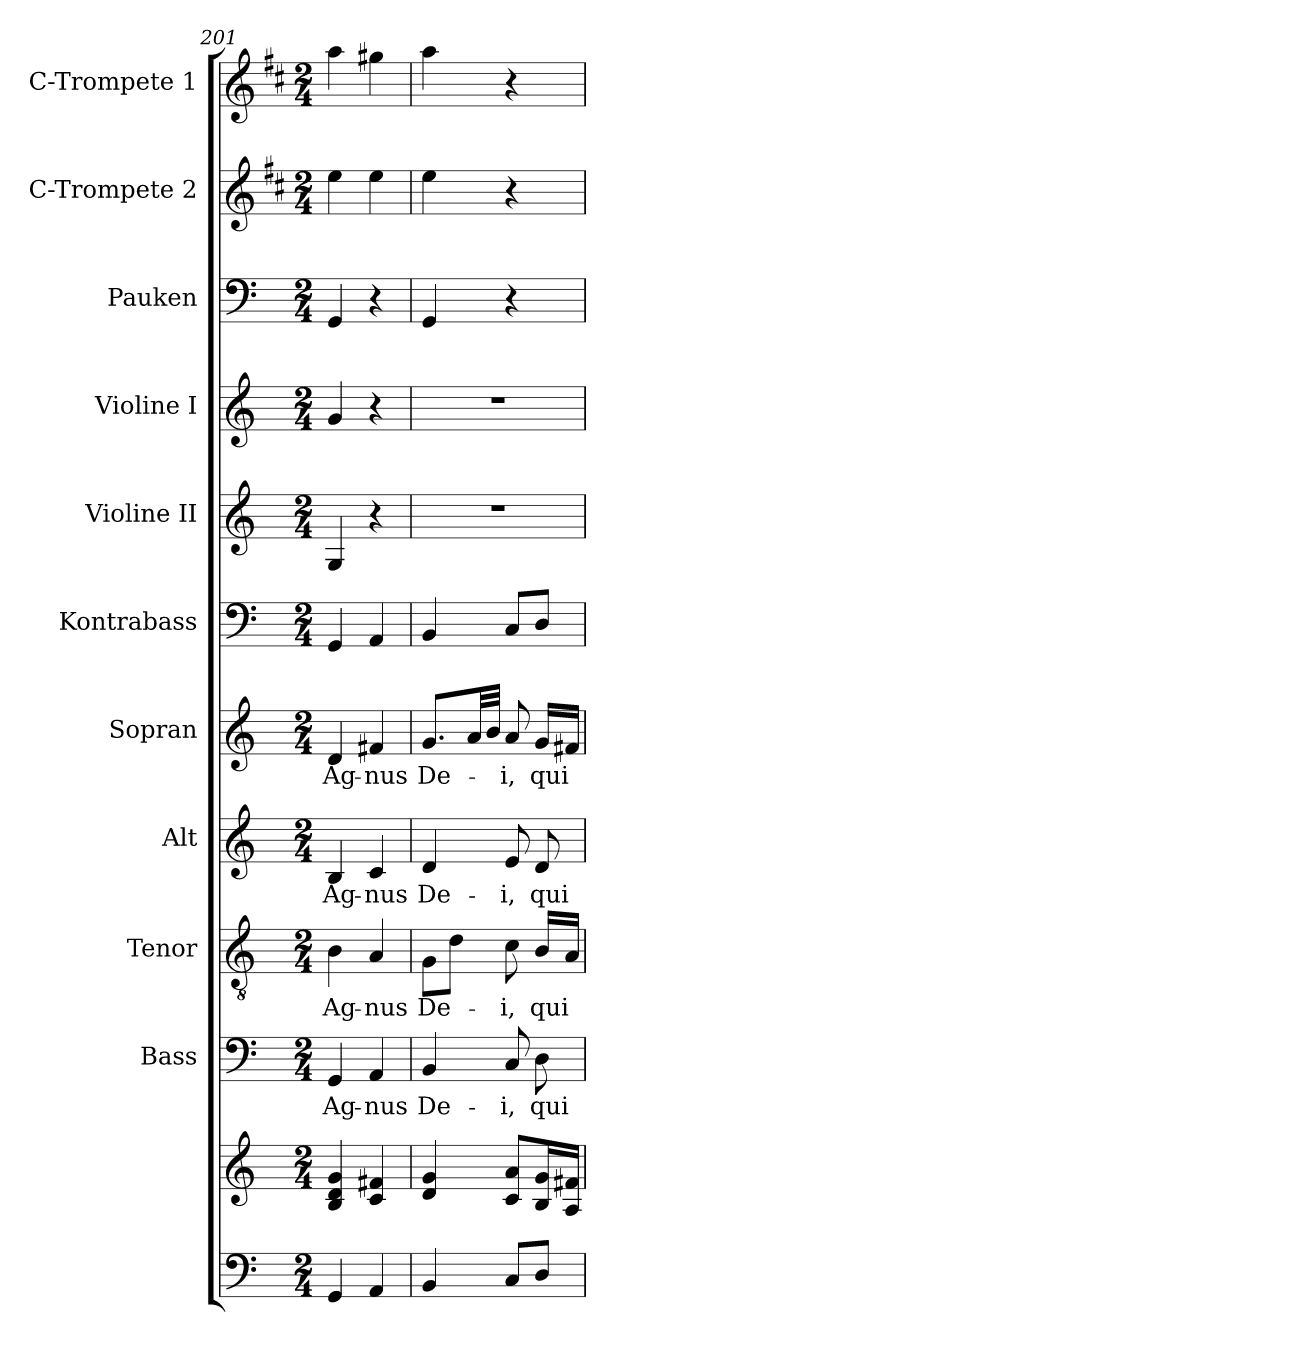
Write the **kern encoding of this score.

**kern	**kern	**kern	**text	**kern	**text	**kern	**text	**kern	**text	**kern	**kern	**kern	**kern	**kern	**kern
*part11	*part11	*part10	*part10	*part9	*part9	*part8	*part8	*part7	*part7	*part6	*part5	*part4	*part3	*part2	*part1
*staff12	*staff11	*staff10	*staff10	*staff9	*staff9	*staff8	*staff8	*staff7	*staff7	*staff6	*staff5	*staff4	*staff3	*staff2	*staff1
*	*	*I"Bass	*	*I"Tenor	*	*I"Alt	*	*I"Sopran	*	*I"Kontrabass	*I"Violine II	*I"Violine I	*I"Pauken	*I"C-Trompete 2	*I"C-Trompete 1
*	*	*I'B.	*	*I'T.	*	*I'A.	*	*I'S.	*	*I'Kb.	*I'Vl. II	*I'Vl. I	*I'Pk.	*I'C Trp. 2	*I'C Trp. 1
*clefF4	*clefG2	*clefF4	*	*clefGv2	*	*clefG2	*	*clefG2	*	*clefF4	*clefG2	*clefG2	*clefF4	*clefG2	*clefG2
*	*	*	*	*	*	*	*	*	*	*ITrd7c12	*	*	*	*ITrd1c2	*ITrd1c2
*k[]	*k[]	*k[]	*	*k[]	*	*k[]	*	*k[]	*	*k[]	*k[]	*k[]	*k[]	*k[]	*k[]
*C:	*C:	*C:	*	*C:	*	*C:	*	*C:	*	*C:	*C:	*C:	*C:	*C:	*C:
*M2/4	*M2/4	*M2/4	*	*M2/4	*	*M2/4	*	*M2/4	*	*M2/4	*M2/4	*M2/4	*M2/4	*M2/4	*M2/4
=201	=201	=201	=201	=201	=201	=201	=201	=201	=201	=201	=201	=201	=201	=201	=201
!	!	!	!LO:LY:b	!	!LO:LY:b	!	!LO:LY:b	!	!LO:LY:b	!	!	!	!	!	!
4GG/	4B/ 4d/ 4g/	4GG/	Ag-	4B\	Ag-	4B/	Ag-	4d/	Ag-	4GGG/	4G/	4g/	4GG/	4dd\	4gg\
!	!	!	!LO:LY:b	!	!LO:LY:b	!	!LO:LY:b	!	!LO:LY:b	!	!	!	!	!	!
4AA/	4c/ 4f#X/	4AA/	-nus	4A/	-nus	4c/	-nus	4f#X/	-nus	4AAA/	4r	4r	4r	4dd\	4ff#X\
=202	=202	=202	=202	=202	=202	=202	=202	=202	=202	=202	=202	=202	=202	=202	=202
!	!	!	!LO:LY:b	!	!LO:LY:b	!	!LO:LY:b	!	!LO:LY:b	!	!	!	!	!	!
4BB/	4d/ 4g/	4BB/	De-	8G\L	De-	4d/	De-	8.g/L	De-	4BBB/	2r	2r	4GG/	4dd\	4gg\
.	.	.	.	8d\J	.	.	.	.	.	.	.	.	.	.	.
.	.	.	.	.	.	.	.	32a/LL	.	.	.	.	.	.	.
.	.	.	.	.	.	.	.	32b/JJJ	.	.	.	.	.	.	.
!	!	!	!LO:LY:b	!	!LO:LY:b	!	!LO:LY:b	!	!LO:LY:b	!	!	!	!	!	!
8C/L	8c/ 8a/L	8C/	-i,	8c\	-i,	8e/	-i,	8a/	-i,	8CC/L	.	.	4r	4r	4r
!	!	!	!LO:LY:b	!	!LO:LY:b	!	!LO:LY:b	!	!LO:LY:b	!	!	!	!	!	!
8D/J	16B/ 16g/L	8D\	qui	16B/LL	qui	8d/	qui	16g/LL	qui	8DD/J	.	.	.	.	.
.	16A/ 16f#X/JJ	.	.	16A/JJ	.	.	.	16f#X/JJ	.	.	.	.	.	.	.
=	=	=	=	=	=	=	=	=	=	=	=	=	=	=	=
*-	*-	*-	*-	*-	*-	*-	*-	*-	*-	*-	*-	*-	*-	*-	*-
